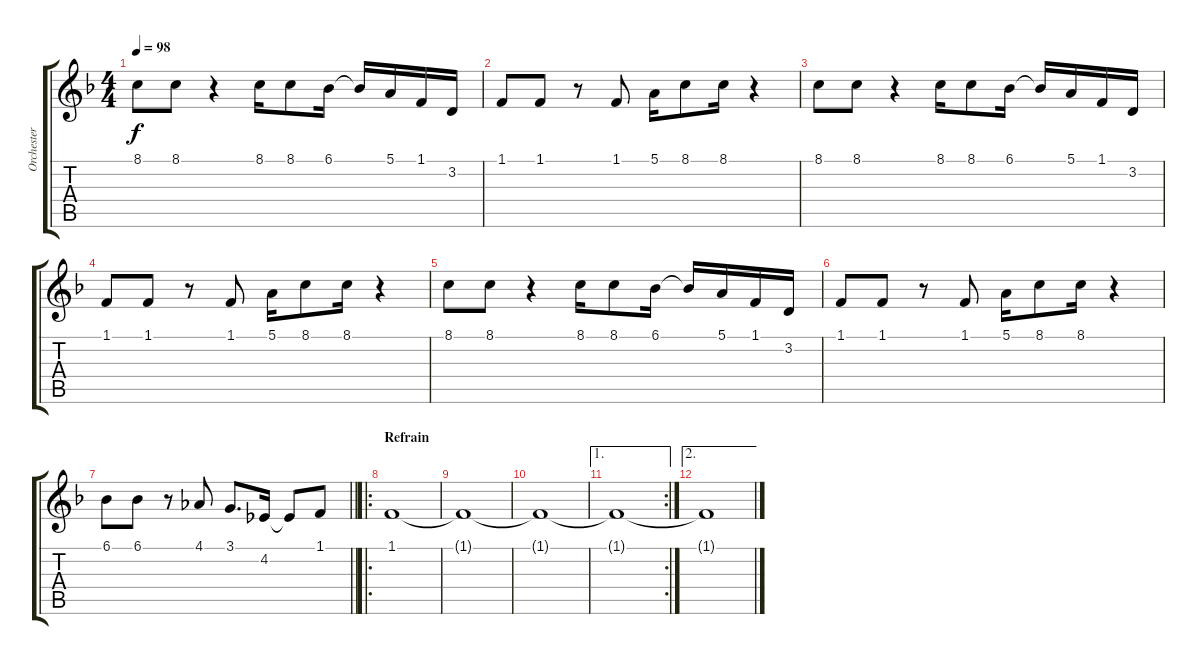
\track ("Orchester I" "Orchester ") {instrument stringensemble1}
\staff {score tabs}
\tuning (E4 B3 G3 D3 A2 E2) {hide}
\ts (4 4)
\tempo 98
\clef g2
\ks f
8.1.8{dy f} 8.1.8 r.4 8.1.16 8.1.8 6.1.16 6.1{t}.16 5.1.16 1.1.16 3.2.16 |
1.1.8 1.1.8 r.8 1.1.8 5.1.16 8.1.8 8.1.16 r.4 |
8.1.8 8.1.8 r.4 8.1.16 8.1.8 6.1.16 6.1{t}.16 5.1.16 1.1.16 3.2.16 |
1.1.8 1.1.8 r.8 1.1.8 5.1.16 8.1.8 8.1.16 r.4 |
8.1.8 8.1.8 r.4 8.1.16 8.1.8 6.1.16 6.1{t}.16 5.1.16 1.1.16 3.2.16 |
1.1.8 1.1.8 r.8 1.1.8 5.1.16 8.1.8 8.1.16 r.4 |
\barLineRight lightlight
6.1.8 6.1.8 r.8 4.1.8 3.1.8{d} 4.2.16 4.2{t}.8 1.1.8 |
\ro
\section ("" "Refrain")
1.1.1 |
1.1{t}.1 |
1.1{t}.1 |
\ae 1
\rc 2
1.1{t}.1 |
\ae 2
1.1{t}.1
